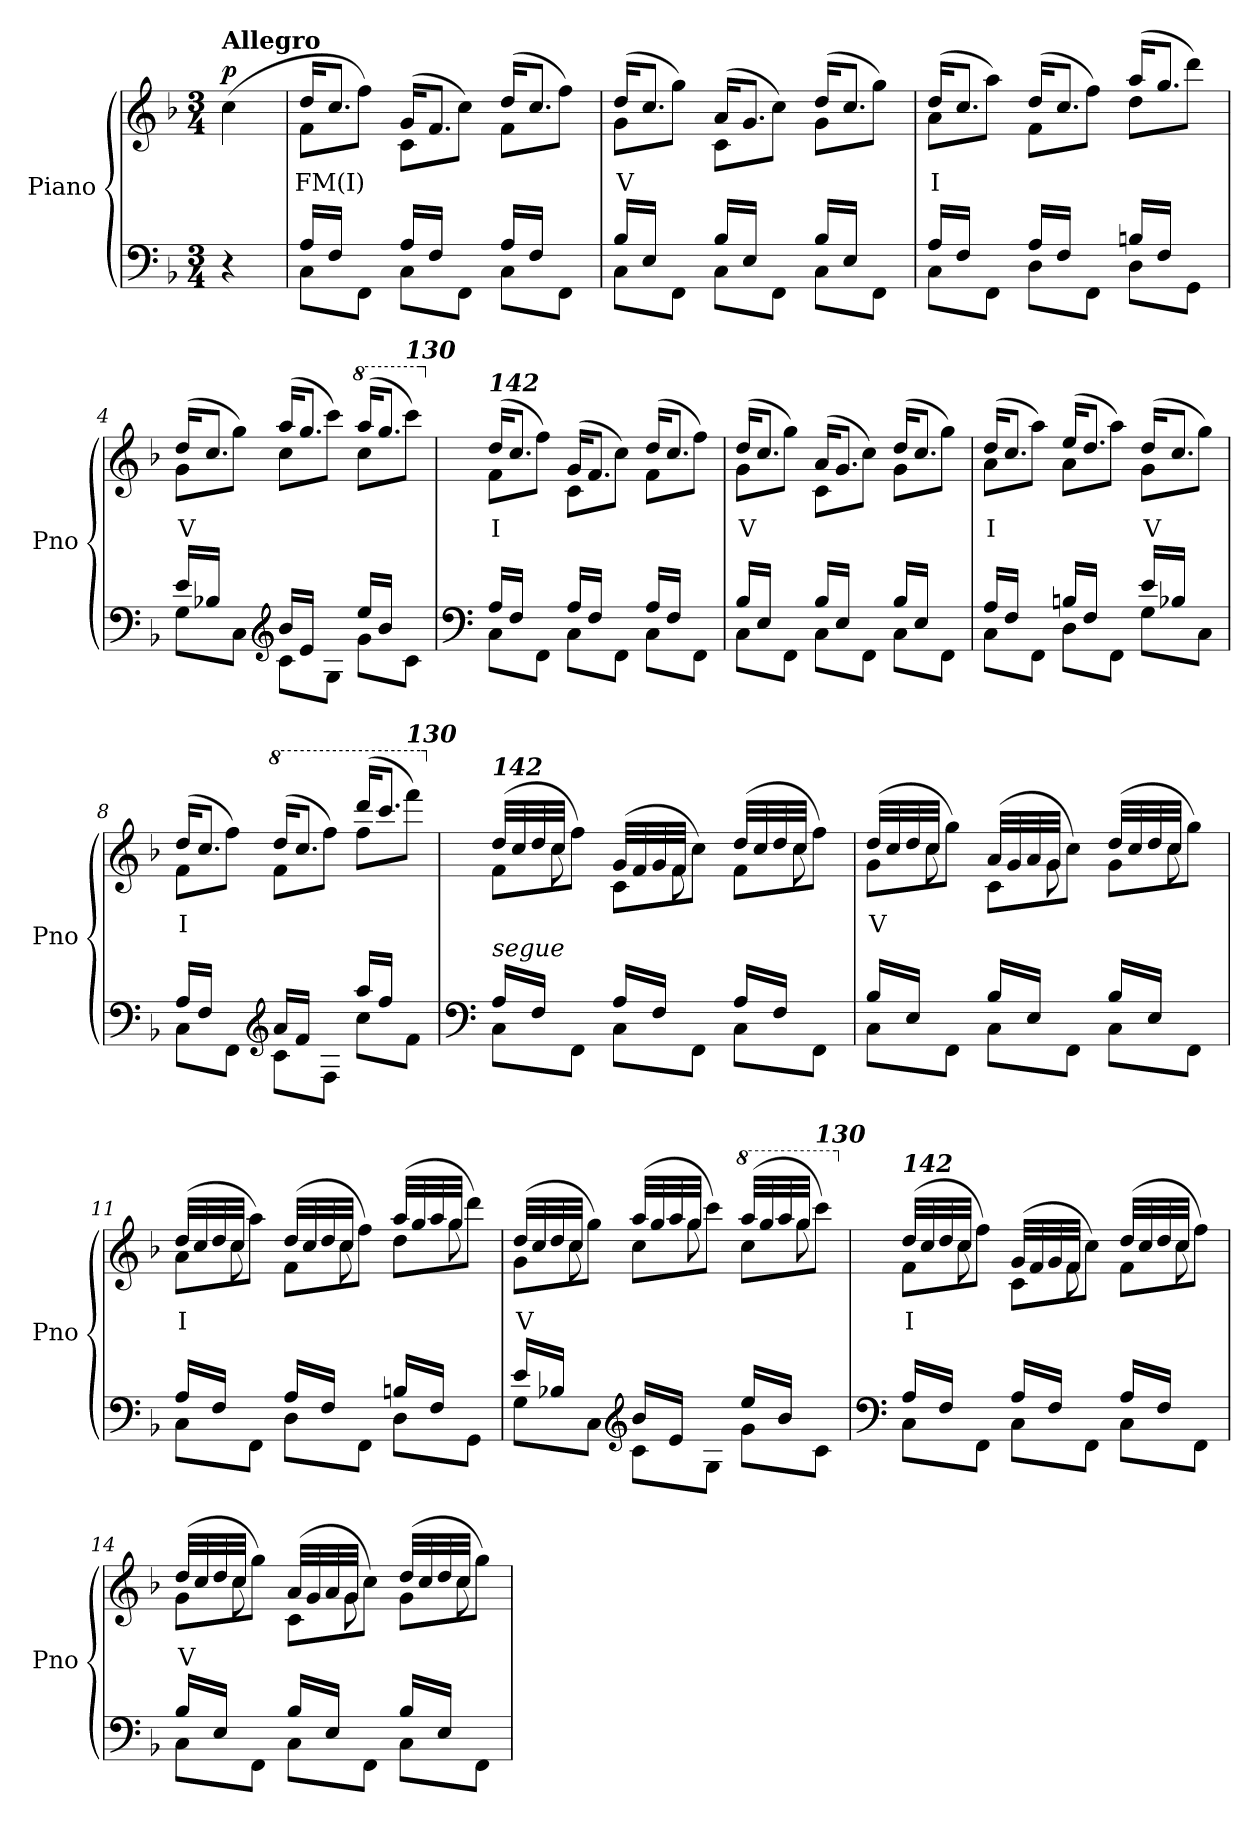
**kern	**kern	**text	**dynam
*part1	*part1	*part1	*part1
*staff2	*staff1	*staff1	*staff1/2
*I"Piano	*	*	*
*I'Pno	*	*	*
*clefF4	*clefG2	*	*
*k[b-]	*k[b-]	*	*
*M3/4	*M3/4	*	*
*MM120	*MM120	*	*
=	=	=	=
!	!LO:TX:a:B:t=Allegro	!	!
!	!	!	!LO:DY:b
4r	(>4cc\	.	p
=1	=1	=1	=1
*^	*	*	*
!	!	!	!LO:LY:b	!
*	*	*^	*	*
16A/LL	8C\L	16dd/KL	8f\L	FM(I)	.
16F/JJ	.	8.cc/J	.	.	.
8ryy	8FF\J	.	8ff\J)	.	.
16A/LL	8C\L	(>16g/KL	8c\L	.	.
16F/JJ	.	8.f/J	.	.	.
8ryy	8FF\J	.	8cc\J)	.	.
16A/LL	8C\L	(>16dd/KL	8f\L	.	.
16F/JJ	.	8.cc/J	.	.	.
8ryy	8FF\J	.	8ff\J)	.	.
=2	=2	=2	=2	=2	=2
!	!	!	!	!LO:LY:b	!
16B-/LL	8C\L	(>16dd/KL	8g\L	V	.
16E/JJ	.	8.cc/J	.	.	.
8ryy	8FF\J	.	8gg\J)	.	.
16B-/LL	8C\L	(>16a/KL	8c\L	.	.
16E/JJ	.	8.g/J	.	.	.
8ryy	8FF\J	.	8cc\J)	.	.
16B-/LL	8C\L	(>16dd/KL	8g\L	.	.
16E/JJ	.	8.cc/J	.	.	.
8ryy	8FF\J	.	8gg\J)	.	.
=3	=3	=3	=3	=3	=3
!	!	!	!	!LO:LY:b	!
16A/LL	8C\L	(>16dd/KL	8a\L	I	.
16F/JJ	.	8.cc/J	.	.	.
8ryy	8FF\J	.	8aa\J)	.	.
16A/LL	8D\L	(>16dd/KL	8f\L	.	.
16F/JJ	.	8.cc/J	.	.	.
8ryy	8FF\J	.	8ff\J)	.	.
16Bn/LL	8D\L	(>16aa/KL	8dd\L	.	.
16F/JJ	.	8.gg/J	.	.	.
8ryy	8GG\J	.	8ddd\J)	.	.
!!LO:LB:g=z	!!
=4	=4	=4	=4	=4	=4
!	!	!	!	!LO:LY:b	!
16e/LL	8G\L	(>16dd/KL	8g\L	V	.
16B-X/JJ	.	8.cc/J	.	.	.
8ryy	8C\J	.	8gg\J)	.	.
*clefG2	*	*	*	*	*
16b-/LL	8c\L	(>16aa/KL	8cc\L	.	.
16e/JJ	.	8.gg/J	.	.	.
8ryy	8G\J	.	8ccc\J)	.	.
*	*	*8va	*	*	*
16ee/LL	8g\L	(>16aaa/KL	8ccc\L	.	.
16b-/JJ	.	8.ggg/J	.	.	.
!	!	!	!LO:TX:a:Bi:t=130	!	!
8ryy	8c\J	.	8cccc\J)	.	.
=5	=5	=5	=5	=5	=5
*clefF4	*	*	*	*	*
*	*	*X8va	*	*	*
!	!	!LO:TX:a:Bi:t=142	!	!	!
!	!	!	!	!LO:LY:b	!
16A/LL	8C\L	(>16dd/KL	8f\L	I	.
16F/JJ	.	8.cc/J	.	.	.
8ryy	8FF\J	.	8ff\J)	.	.
16A/LL	8C\L	(>16g/KL	8c\L	.	.
16F/JJ	.	8.f/J	.	.	.
8ryy	8FF\J	.	8cc\J)	.	.
16A/LL	8C\L	(>16dd/KL	8f\L	.	.
16F/JJ	.	8.cc/J	.	.	.
8ryy	8FF\J	.	8ff\J)	.	.
=6	=6	=6	=6	=6	=6
!	!	!	!	!LO:LY:b	!
16B-/LL	8C\L	(>16dd/KL	8g\L	V	.
16E/JJ	.	8.cc/J	.	.	.
8ryy	8FF\J	.	8gg\J)	.	.
16B-/LL	8C\L	(>16a/KL	8c\L	.	.
16E/JJ	.	8.g/J	.	.	.
8ryy	8FF\J	.	8cc\J)	.	.
16B-/LL	8C\L	(>16dd/KL	8g\L	.	.
16E/JJ	.	8.cc/J	.	.	.
8ryy	8FF\J	.	8gg\J)	.	.
!!LO:LB:g=z	!!
=7	=7	=7	=7	=7	=7
!	!	!	!	!LO:LY:b	!
16A/LL	8C\L	(>16dd/KL	8a\L	I	.
16F/JJ	.	8.cc/J	.	.	.
8ryy	8FF\J	.	8aa\J)	.	.
16Bn/LL	8D\L	(>16ee/KL	8a\L	.	.
16F/JJ	.	8.dd/J	.	.	.
8ryy	8FF\J	.	8aa\J)	.	.
!	!	!	!	!LO:LY:b	!
16e/LL	8G\L	(>16dd/KL	8g\L	V	.
16B-X/JJ	.	8.cc/J	.	.	.
8ryy	8C\J	.	8gg\J)	.	.
=8	=8	=8	=8	=8	=8
!	!	!	!	!LO:LY:b	!
16A/LL	8C\L	(>16dd/KL	8f\L	I	.
16F/JJ	.	8.cc/J	.	.	.
8ryy	8FF\J	.	8ff\J)	.	.
*clefG2	*	*	*	*	*
*	*	*8va	*	*	*
16a/LL	8c\L	(>16ddd/KL	8ff\L	.	.
16f/JJ	.	8.ccc/J	.	.	.
8ryy	8F\J	.	8fff\J)	.	.
16aa/LL	8cc\L	(>16dddd/KL	8fff\L	.	.
16ff/JJ	.	8.cccc/J	.	.	.
!	!	!	!LO:TX:a:Bi:t=130	!	!
8ryy	8f\J	.	8ffff\J)	.	.
*	*	*v	*v	*	*
=9	=9	=9	=9	=9
*clefF4	*	*	*	*
*	*	*X8va	*	*
*	*	*^	*	*
*	*	*	*^	*	*
!	!	!LO:TX:a:Bi:t=142	!	!	!	!
!LO:TX:a:i:t=segue	!	!	!	!	!	!
16A/LL	8C\L	(>32dd/LLL	8f\L	16.ryy	.	.
.	.	32cc/	.	.	.	.
16F/JJ	.	32dd/	.	.	.	.
.	.	32cc/JJJ	.	8cc\	.	.
8ryy	8FF\J	8ryy	8ff\J)	.	.	.
.	.	.	.	8ryy	.	.
16A/LL	8C\L	(>32g/LLL	8c\L	.	.	.
.	.	32f/	.	.	.	.
16F/JJ	.	32g/	.	.	.	.
.	.	32f/JJJ	.	8f\	.	.
8ryy	8FF\J	8ryy	8cc\J)	.	.	.
.	.	.	.	8ryy	.	.
16A/LL	8C\L	(>32dd/LLL	8f\L	.	.	.
.	.	32cc/	.	.	.	.
16F/JJ	.	32dd/	.	.	.	.
.	.	32cc/JJJ	.	8cc\	.	.
8ryy	8FF\J	8ryy	8ff\J)	.	.	.
.	.	.	.	32ryy	.	.
!!LO:PB:g=z	!!	!!
=10	=10	=10	=10	=10	=10	=10
!	!	!	!	!	!LO:LY:b	!
16B-/LL	8C\L	(>32dd/LLL	8g\L	16.ryy	V	.
.	.	32cc/	.	.	.	.
16E/JJ	.	32dd/	.	.	.	.
.	.	32cc/JJJ	.	8cc\	.	.
8ryy	8FF\J	8ryy	8gg\J)	.	.	.
.	.	.	.	8ryy	.	.
16B-/LL	8C\L	(>32a/LLL	8c\L	.	.	.
.	.	32g/	.	.	.	.
16E/JJ	.	32a/	.	.	.	.
.	.	32g/JJJ	.	8g\	.	.
8ryy	8FF\J	8ryy	8cc\J)	.	.	.
.	.	.	.	8ryy	.	.
16B-/LL	8C\L	(>32dd/LLL	8g\L	.	.	.
.	.	32cc/	.	.	.	.
16E/JJ	.	32dd/	.	.	.	.
.	.	32cc/JJJ	.	8cc\	.	.
8ryy	8FF\J	8ryy	8gg\J)	.	.	.
.	.	.	.	32ryy	.	.
=11	=11	=11	=11	=11	=11	=11
!	!	!	!	!	!LO:LY:b	!
16A/LL	8C\L	(>32dd/LLL	8a\L	16.ryy	I	.
.	.	32cc/	.	.	.	.
16F/JJ	.	32dd/	.	.	.	.
.	.	32cc/JJJ	.	8cc\	.	.
8ryy	8FF\J	8ryy	8aa\J)	.	.	.
.	.	.	.	8ryy	.	.
16A/LL	8D\L	(>32dd/LLL	8f\L	.	.	.
.	.	32cc/	.	.	.	.
16F/JJ	.	32dd/	.	.	.	.
.	.	32cc/JJJ	.	8cc\	.	.
8ryy	8FF\J	8ryy	8ff\J)	.	.	.
.	.	.	.	8ryy	.	.
16Bn/LL	8D\L	(>32aa/LLL	8dd\L	.	.	.
.	.	32gg/	.	.	.	.
16F/JJ	.	32aa/	.	.	.	.
.	.	32gg/JJJ	.	8gg\	.	.
8ryy	8GG\J	8ryy	8ddd\J)	.	.	.
.	.	.	.	32ryy	.	.
=12	=12	=12	=12	=12	=12	=12
!	!	!	!	!	!LO:LY:b	!
16e/LL	8G\L	(>32dd/LLL	8g\L	16.ryy	V	.
.	.	32cc/	.	.	.	.
16B-X/JJ	.	32dd/	.	.	.	.
.	.	32cc/JJJ	.	8cc\	.	.
8ryy	8C\J	8ryy	8gg\J)	.	.	.
.	.	.	.	8ryy	.	.
*clefG2	*	*	*	*	*	*
16b-/LL	8c\L	(>32aa/LLL	8cc\L	.	.	.
.	.	32gg/	.	.	.	.
16e/JJ	.	32aa/	.	.	.	.
.	.	32gg/JJJ	.	8gg\	.	.
8ryy	8G\J	8ryy	8ccc\J)	.	.	.
.	.	.	.	8ryy	.	.
*	*	*8va	*	*	*	*
16ee/LL	8g\L	(>32aaa/LLL	8ccc\L	.	.	.
.	.	32ggg/	.	.	.	.
16b-/JJ	.	32aaa/	.	.	.	.
.	.	32ggg/JJJ	.	8ggg\	.	.
!	!	!LO:TX:a:Bi:t=130	!	!	!	!
8ryy	8c\J	8ryy	8cccc\J)	.	.	.
.	.	.	.	32ryy	.	.
!!LO:LB:g=z	!!	!!
=13	=13	=13	=13	=13	=13	=13
*clefF4	*	*	*	*	*	*
*	*	*X8va	*	*	*	*
!	!	!LO:TX:a:Bi:t=142	!	!	!	!
!	!	!	!	!	!LO:LY:b	!
16A/LL	8C\L	(>32dd/LLL	8f\L	16.ryy	I	.
.	.	32cc/	.	.	.	.
16F/JJ	.	32dd/	.	.	.	.
.	.	32cc/JJJ	.	8cc\	.	.
8ryy	8FF\J	8ryy	8ff\J)	.	.	.
.	.	.	.	8ryy	.	.
16A/LL	8C\L	(>32g/LLL	8c\L	.	.	.
.	.	32f/	.	.	.	.
16F/JJ	.	32g/	.	.	.	.
.	.	32f/JJJ	.	8f\	.	.
8ryy	8FF\J	8ryy	8cc\J)	.	.	.
.	.	.	.	8ryy	.	.
16A/LL	8C\L	(>32dd/LLL	8f\L	.	.	.
.	.	32cc/	.	.	.	.
16F/JJ	.	32dd/	.	.	.	.
.	.	32cc/JJJ	.	8cc\	.	.
8ryy	8FF\J	8ryy	8ff\J)	.	.	.
.	.	.	.	32ryy	.	.
=14	=14	=14	=14	=14	=14	=14
!	!	!	!	!	!LO:LY:b	!
16B-/LL	8C\L	(>32dd/LLL	8g\L	16.ryy	V	.
.	.	32cc/	.	.	.	.
16E/JJ	.	32dd/	.	.	.	.
.	.	32cc/JJJ	.	8cc\	.	.
8ryy	8FF\J	8ryy	8gg\J)	.	.	.
.	.	.	.	8ryy	.	.
16B-/LL	8C\L	(>32a/LLL	8c\L	.	.	.
.	.	32g/	.	.	.	.
16E/JJ	.	32a/	.	.	.	.
.	.	32g/JJJ	.	8g\	.	.
8ryy	8FF\J	8ryy	8cc\J)	.	.	.
.	.	.	.	8ryy	.	.
16B-/LL	8C\L	(>32dd/LLL	8g\L	.	.	.
.	.	32cc/	.	.	.	.
16E/JJ	.	32dd/	.	.	.	.
.	.	32cc/JJJ	.	8cc\	.	.
8ryy	8FF\J	8ryy	8gg\J)	.	.	.
.	.	.	.	32ryy	.	.
*v	*v	*	*	*	*	*
*	*v	*v	*v	*	*
=	=	=	=
*-	*-	*-	*-
